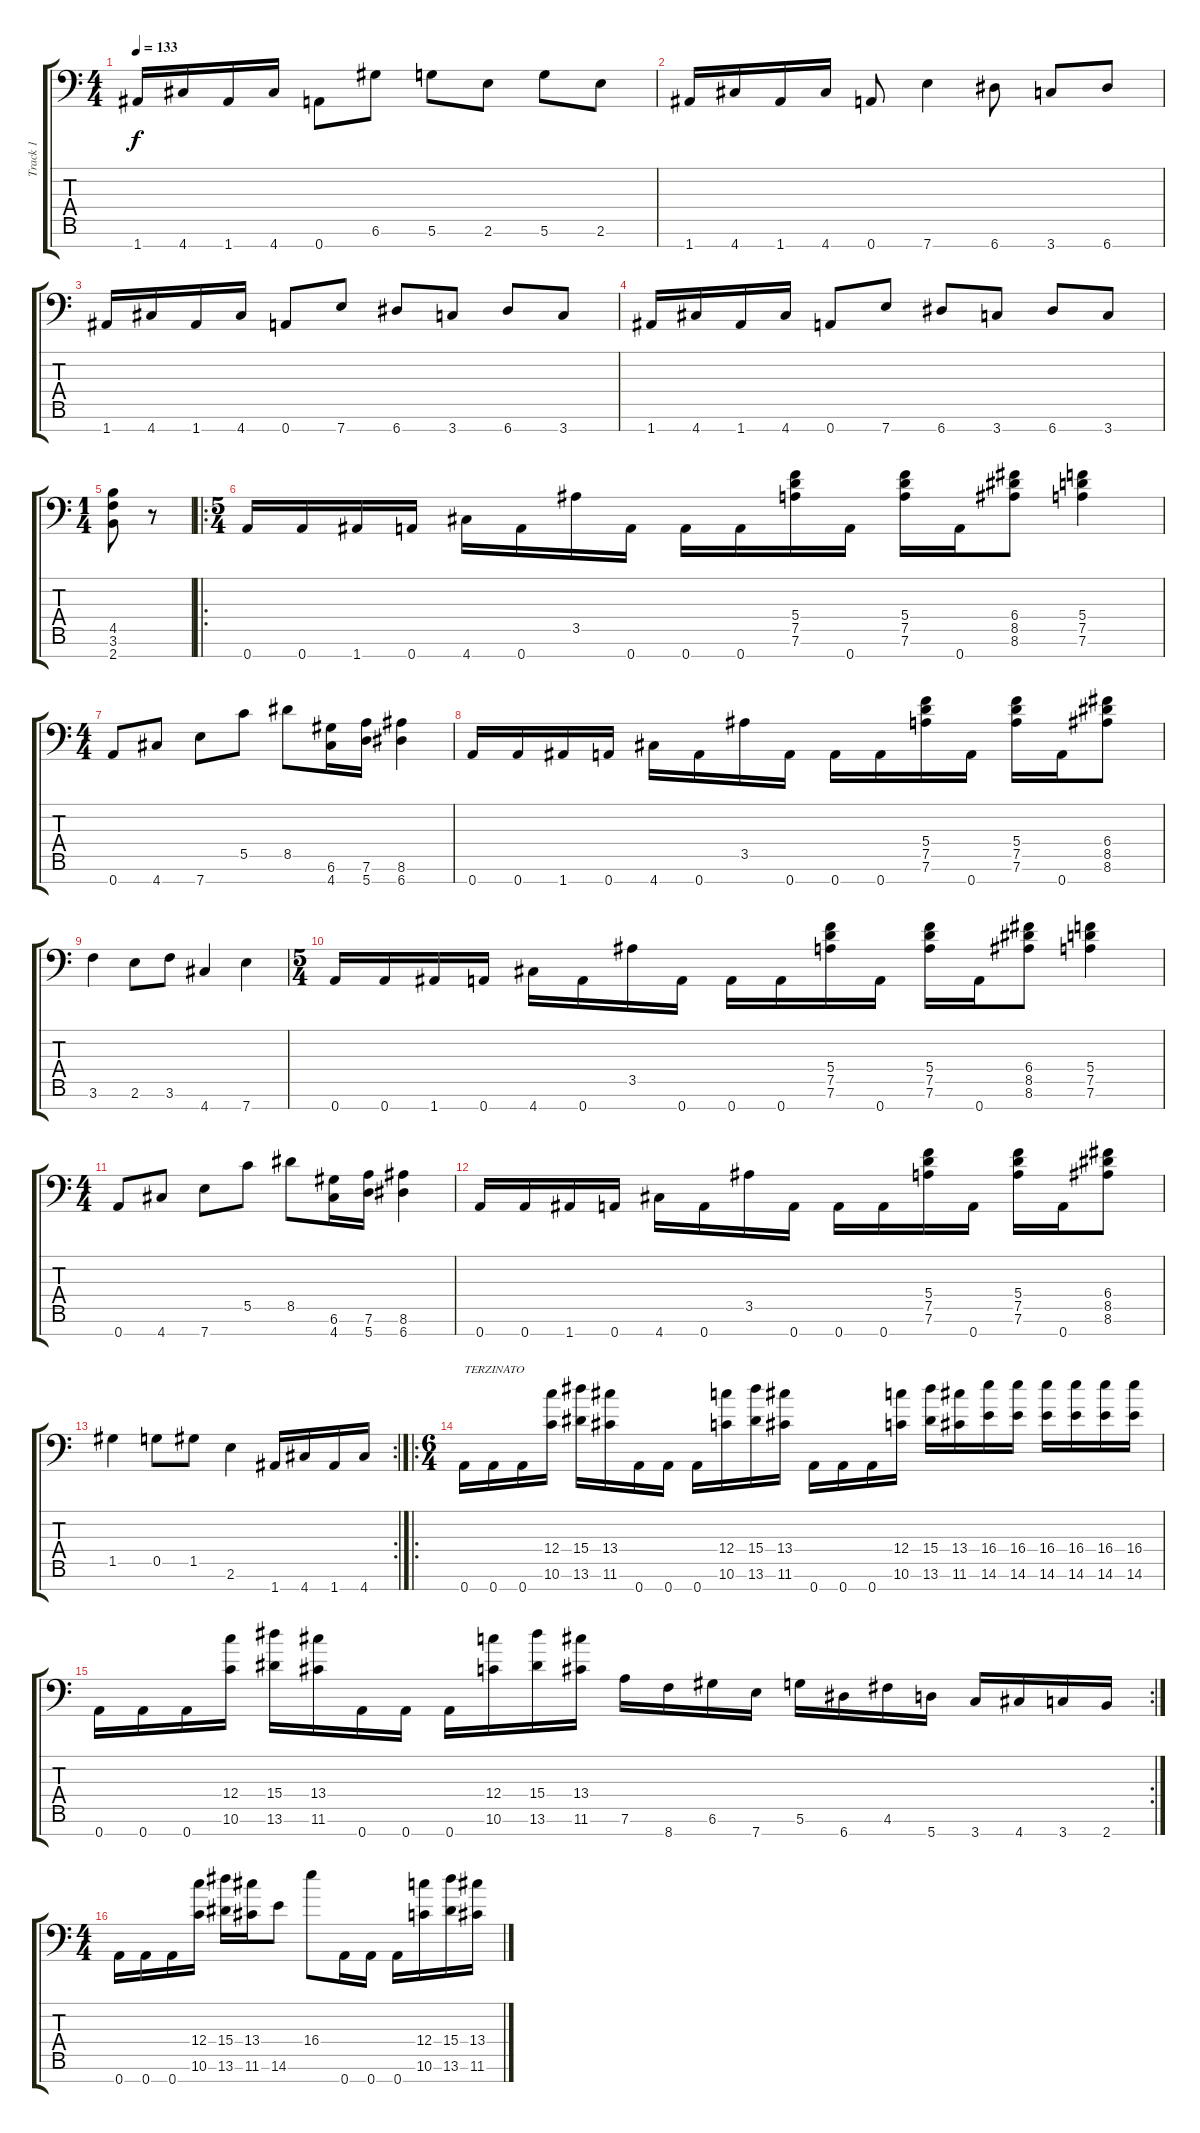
\track ("Track 1" "Track 1") {instrument distortionguitar}
\staff {score tabs}
\tuning (D4 A3 F3 C3 G2 D2 A1) {hide}
\ts (4 4)
\tempo 133
\clef f4
\ks c
1.7.16{dy f} 4.7.16 1.7.16 4.7.16 0.7.8 6.6.8 5.6.8 2.6.8 5.6.8 2.6.8 |
1.7.16 4.7.16 1.7.16 4.7.16 0.7.8 7.7.4 6.7.8 3.7.8 6.7.8 |
1.7.16 4.7.16 1.7.16 4.7.16 0.7.8 7.7.8 6.7.8 3.7.8 6.7.8 3.7.8 |
1.7.16 4.7.16 1.7.16 4.7.16 0.7.8 7.7.8 6.7.8 3.7.8 6.7.8 3.7.8 |
\ts (1 4)
(4.5 3.6 2.7).8 r.8 |
\ro
\ts (5 4)
0.7.16 0.7.16 1.7.16 0.7.16 4.7.16 0.7.16 3.5.16 0.7.16 0.7.16 0.7.16 (5.4 7.5 7.6).16 0.7.16 (5.4 7.5 7.6).16 0.7.16 (6.4 8.5 8.6).8 (5.4 7.5 7.6).4 |
\ts (4 4)
0.7.8 4.7.8 7.7.8 5.5.8 8.5.8 (6.6 4.7).16 (7.6 5.7).16 (8.6 6.7).4 |
0.7.16 0.7.16 1.7.16 0.7.16 4.7.16 0.7.16 3.5.16 0.7.16 0.7.16 0.7.16 (5.4 7.5 7.6).16 0.7.16 (5.4 7.5 7.6).16 0.7.16 (6.4 8.5 8.6).8 |
3.6.4 2.6.8 3.6.8 4.7.4 7.7.4 |
\ts (5 4)
0.7.16 0.7.16 1.7.16 0.7.16 4.7.16 0.7.16 3.5.16 0.7.16 0.7.16 0.7.16 (5.4 7.5 7.6).16 0.7.16 (5.4 7.5 7.6).16 0.7.16 (6.4 8.5 8.6).8 (5.4 7.5 7.6).4 |
\ts (4 4)
0.7.8 4.7.8 7.7.8 5.5.8 8.5.8 (6.6 4.7).16 (7.6 5.7).16 (8.6 6.7).4 |
0.7.16 0.7.16 1.7.16 0.7.16 4.7.16 0.7.16 3.5.16 0.7.16 0.7.16 0.7.16 (5.4 7.5 7.6).16 0.7.16 (5.4 7.5 7.6).16 0.7.16 (6.4 8.5 8.6).8 |
\rc 2
1.5.4 0.5.8 1.5.8 2.6.4 1.7.16 4.7.16 1.7.16 4.7.16 |
\ro
\ts (6 4)
0.7.16{txt "TERZINATO "} 0.7.16 0.7.16 (12.4 10.6).16 (15.4 13.6).16 (13.4 11.6).16 0.7.16 0.7.16 0.7.16 (12.4 10.6).16 (15.4 13.6).16 (13.4 11.6).16 0.7.16 0.7.16 0.7.16 (12.4 10.6).16 (15.4 13.6).16 (13.4 11.6).16 (16.4 14.6).16 (16.4 14.6).16 (16.4 14.6).16 (16.4 14.6).16 (16.4 14.6).16 (16.4 14.6).16 |
\rc 2
0.7.16 0.7.16 0.7.16 (12.4 10.6).16 (15.4 13.6).16 (13.4 11.6).16 0.7.16 0.7.16 0.7.16 (12.4 10.6).16 (15.4 13.6).16 (13.4 11.6).16 7.6.16 8.7.16 6.6.16 7.7.16 5.6.16 6.7.16 4.6.16 5.7.16 3.7.16 4.7.16 3.7.16 2.7.16 |
\ts (4 4)
0.7.16 0.7.16 0.7.16 (12.4 10.6).16 (15.4 13.6).16 (13.4 11.6).16 14.6.8 16.4.8 0.7.16 0.7.16 0.7.16 (12.4 10.6).16 (15.4 13.6).16 (13.4 11.6).16
